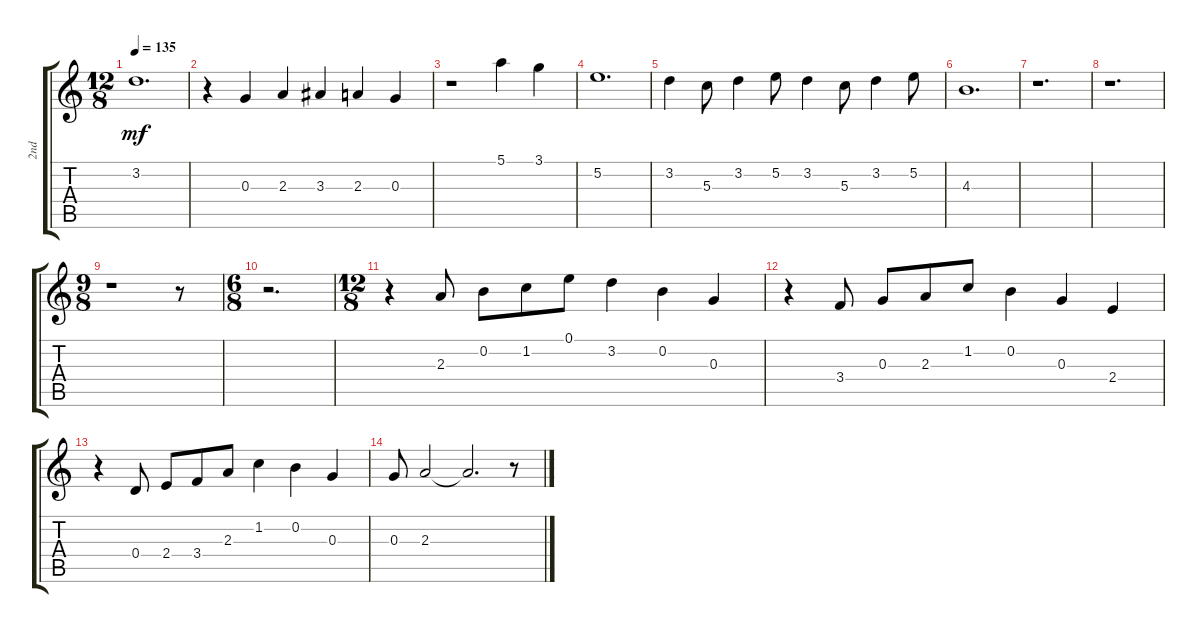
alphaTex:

\track ("2nd" "2nd") {instrument acousticguitarnylon}
\staff {score tabs}
\tuning (E4 B3 G3 D3 A2 E2) {hide}
\ts (12 8)
\tempo 135
\clef g2
\ks c
3.2.1{d dy mf} |
r.4 0.3.4 2.3.4 3.3.4 2.3.4 0.3.4 |
r.1 5.1.4 3.1.4 |
5.2.1{d} |
3.2.4 5.3.8 3.2.4 5.2.8 3.2.4 5.3.8 3.2.4 5.2.8 |
4.3.1{d} |
r.1{d} |
r.1{d} |
\ts (9 8)
r.1 r.8 |
\ts (6 8)
r.2{d} |
\ts (12 8)
r.4 2.3.8 0.2.8 1.2.8 0.1.8 3.2.4 0.2.4 0.3.4 |
r.4 3.4.8 0.3.8 2.3.8 1.2.8 0.2.4 0.3.4 2.4.4 |
r.4 0.4.8 2.4.8 3.4.8 2.3.8 1.2.4 0.2.4 0.3.4 |
0.3.8 2.3.2 2.3{t}.2{d} r.8
